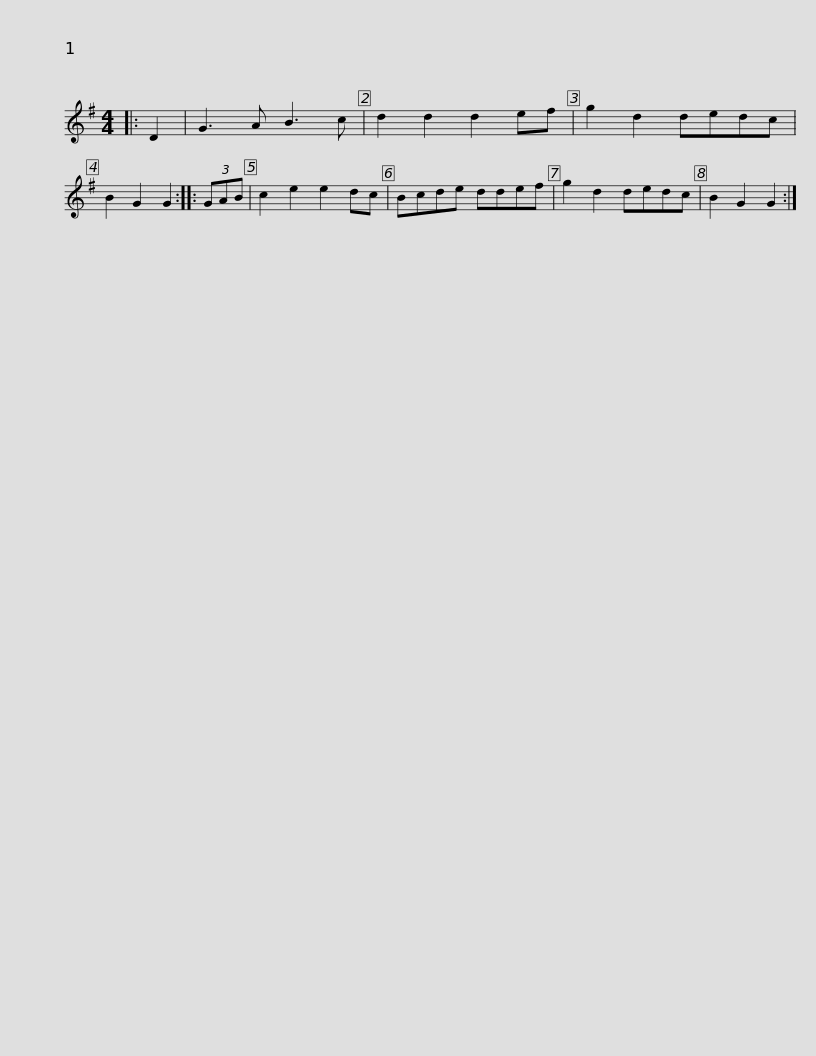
X:1
L:1/8
M:4/4
I:linebreak $
K:G
V:1 treble
V:1
|: D2 | G3 A B3 c | d2 d2 d2 ef | g2 d2 dedc | B2 G2 G2 :: %5
 (3GAB | c2 e2 e2 dc | Bcde ddef |$ g2 d2 dedc | B2 G2 G2 :| %10
